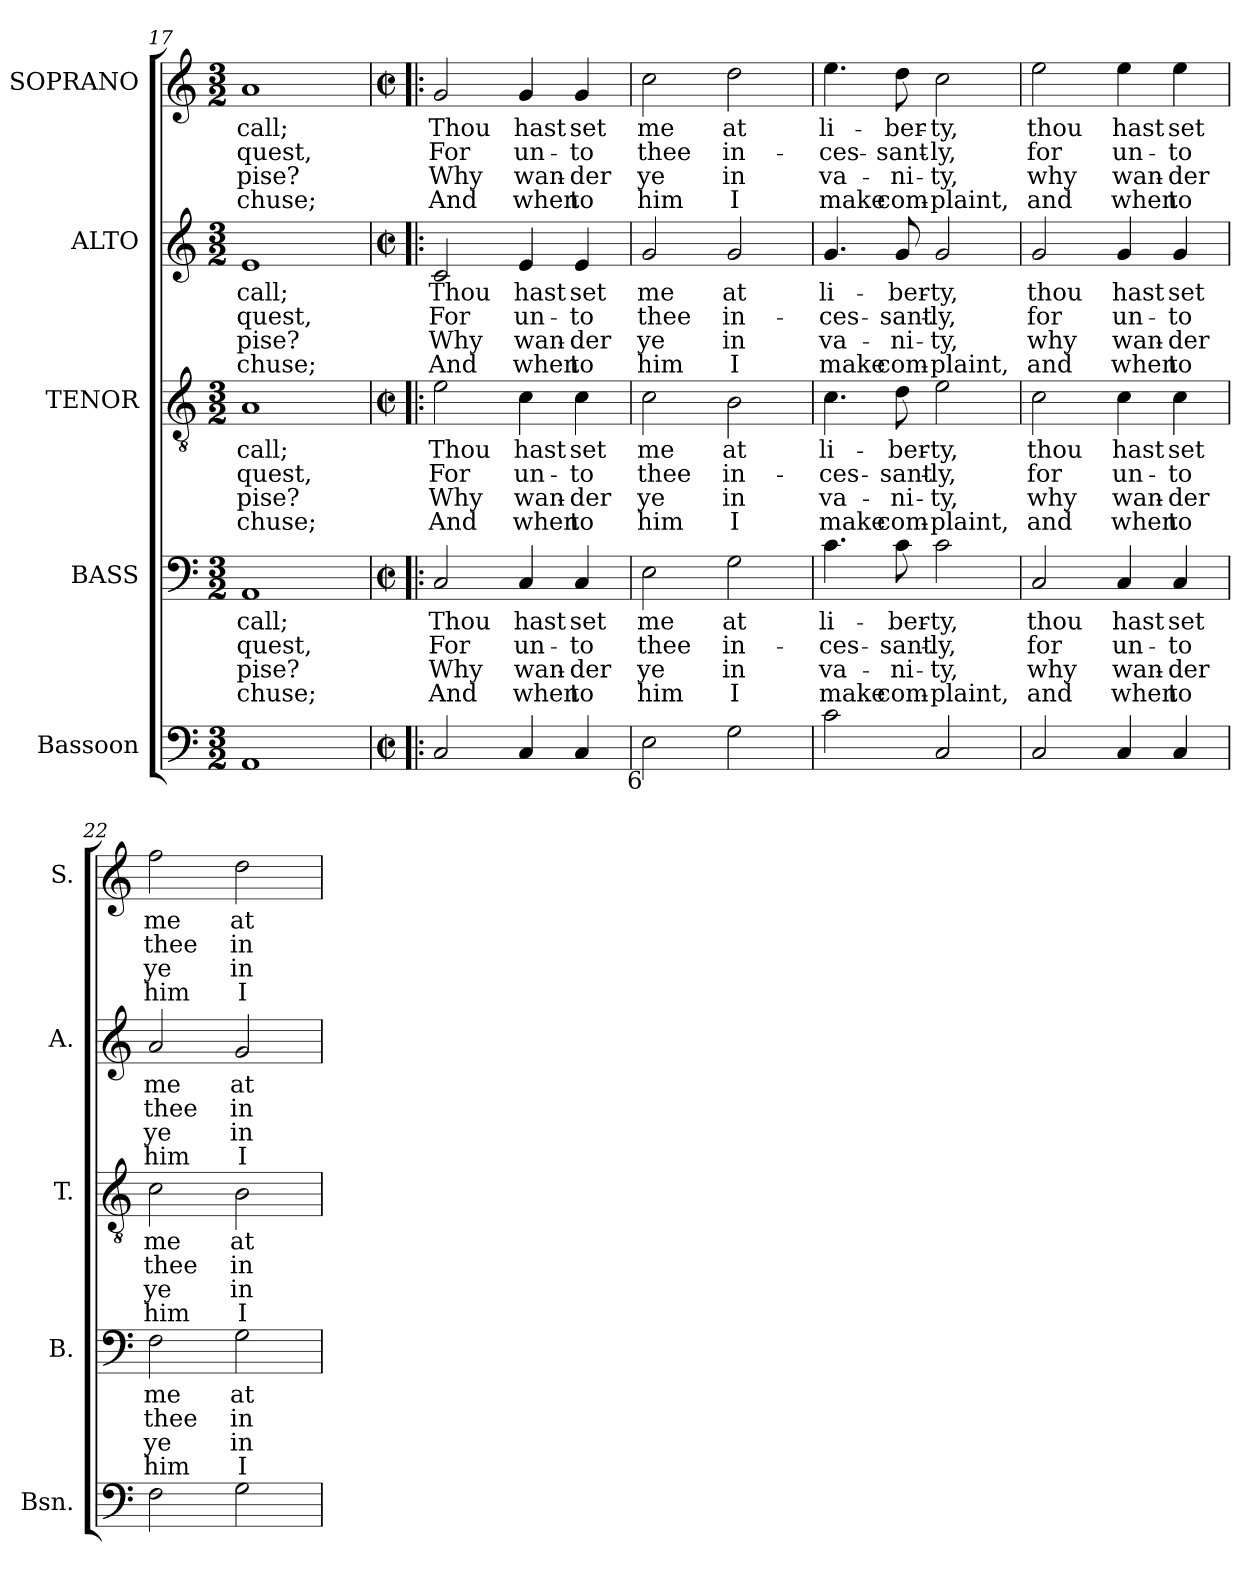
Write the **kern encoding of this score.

**kern	**kern	**text	**text	**text	**text	**kern	**text	**text	**text	**text	**kern	**text	**text	**text	**text	**kern	**text	**text	**text	**text
*part5	*part4	*part4	*part4	*part4	*part4	*part3	*part3	*part3	*part3	*part3	*part2	*part2	*part2	*part2	*part2	*part1	*part1	*part1	*part1	*part1
*staff5	*staff4	*staff4	*staff4	*staff4	*staff4	*staff3	*staff3	*staff3	*staff3	*staff3	*staff2	*staff2	*staff2	*staff2	*staff2	*staff1	*staff1	*staff1	*staff1	*staff1
*I"Bassoon	*I"BASS	*	*	*	*	*I"TENOR	*	*	*	*	*I"ALTO	*	*	*	*	*I"SOPRANO	*	*	*	*
*I'Bsn.	*I'B.	*	*	*	*	*I'T.	*	*	*	*	*I'A.	*	*	*	*	*I'S.	*	*	*	*
*clefF4	*clefF4	*	*	*	*	*clefGv2	*	*	*	*	*clefG2	*	*	*	*	*clefG2	*	*	*	*
*	*	*	*	*	*	*ITrd7c12	*	*	*	*	*	*	*	*	*	*	*	*	*	*
*k[]	*k[]	*	*	*	*	*k[]	*	*	*	*	*k[]	*	*	*	*	*k[]	*	*	*	*
*C:	*C:	*	*	*	*	*C:	*	*	*	*	*C:	*	*	*	*	*C:	*	*	*	*
*M3/2	*M3/2	*	*	*	*	*M3/2	*	*	*	*	*M3/2	*	*	*	*	*M3/2	*	*	*	*
=17	=17	=17	=17	=17	=17	=17	=17	=17	=17	=17	=17	=17	=17	=17	=17	=17	=17	=17	=17	=17
!	!	!LO:LY:b:color=#000000	!LO:LY:b:color=#000000	!LO:LY:b:color=#000000	!LO:LY:b:color=#000000	!	!	!	!	!	!	!	!	!	!	!	!	!	!	!
!	!	!	!	!	!	!	!LO:LY:b:color=#000000	!LO:LY:b:color=#000000	!LO:LY:b:color=#000000	!LO:LY:b:color=#000000	!	!	!	!	!	!	!	!	!	!
!	!	!	!	!	!	!	!	!	!	!	!	!LO:LY:b:color=#000000	!LO:LY:b:color=#000000	!LO:LY:b:color=#000000	!LO:LY:b:color=#000000	!	!	!	!	!
!	!	!	!	!	!	!	!	!	!	!	!	!	!	!	!	!	!LO:LY:b:color=#000000	!LO:LY:b:color=#000000	!LO:LY:b:color=#000000	!LO:LY:b:color=#000000
1AAi	1AAi	call;	-quest,	pise?	chuse;	1AAi	call;	-quest,	pise?	chuse;	1ei	call;	-quest,	pise?	chuse;	1ai	call;	-quest,	pise?	chuse;
!!LO:PB:g=z
=18!|:	=18!|:	=18!|:	=18!|:	=18!|:	=18!|:	=18!|:	=18!|:	=18!|:	=18!|:	=18!|:	=18!|:	=18!|:	=18!|:	=18!|:	=18!|:	=18!|:	=18!|:	=18!|:	=18!|:	=18!|:
*M2/2	*M2/2	*	*	*	*	*M2/2	*	*	*	*	*M2/2	*	*	*	*	*M2/2	*	*	*	*
*met(c|)	*met(c|)	*	*	*	*	*met(c|)	*	*	*	*	*met(c|)	*	*	*	*	*met(c|)	*	*	*	*
!	!	!LO:LY:b:color=#000000	!LO:LY:b:color=#000000	!LO:LY:b:color=#000000	!LO:LY:b:color=#000000	!	!	!	!	!	!	!	!	!	!	!	!	!	!	!
!	!	!	!	!	!	!	!LO:LY:b:color=#000000	!LO:LY:b:color=#000000	!LO:LY:b:color=#000000	!LO:LY:b:color=#000000	!	!	!	!	!	!	!	!	!	!
!	!	!	!	!	!	!	!	!	!	!	!	!LO:LY:b:color=#000000	!LO:LY:b:color=#000000	!LO:LY:b:color=#000000	!LO:LY:b:color=#000000	!	!	!	!	!
!	!	!	!	!	!	!	!	!	!	!	!	!	!	!	!	!	!LO:LY:b:color=#000000	!LO:LY:b:color=#000000	!LO:LY:b:color=#000000	!LO:LY:b:color=#000000
2Ci/	2Ci/	Thou	For	Why	And	2Ei\	Thou	For	Why	And	2ci/	Thou	For	Why	And	2gi/	Thou	For	Why	And
!	!	!LO:LY:b:color=#000000	!LO:LY:b:color=#000000	!LO:LY:b:color=#000000	!LO:LY:b:color=#000000	!	!	!	!	!	!	!	!	!	!	!	!	!	!	!
!	!	!	!	!	!	!	!LO:LY:b:color=#000000	!LO:LY:b:color=#000000	!LO:LY:b:color=#000000	!LO:LY:b:color=#000000	!	!	!	!	!	!	!	!	!	!
!	!	!	!	!	!	!	!	!	!	!	!	!LO:LY:b:color=#000000	!LO:LY:b:color=#000000	!LO:LY:b:color=#000000	!LO:LY:b:color=#000000	!	!	!	!	!
!	!	!	!	!	!	!	!	!	!	!	!	!	!	!	!	!	!LO:LY:b:color=#000000	!LO:LY:b:color=#000000	!LO:LY:b:color=#000000	!LO:LY:b:color=#000000
4Ci/	4Ci/	hast	un-	wan-	-when	4Ci\	hast	un-	wan-	-when	4ei/	hast	un-	wan-	-when	4gi/	hast	un-	wan-	-when
!	!	!LO:LY:b:color=#000000	!LO:LY:b:color=#000000	!LO:LY:b:color=#000000	!LO:LY:b:color=#000000	!	!	!	!	!	!	!	!	!	!	!	!	!	!	!
!	!	!	!	!	!	!	!LO:LY:b:color=#000000	!LO:LY:b:color=#000000	!LO:LY:b:color=#000000	!LO:LY:b:color=#000000	!	!	!	!	!	!	!	!	!	!
!	!	!	!	!	!	!	!	!	!	!	!	!LO:LY:b:color=#000000	!LO:LY:b:color=#000000	!LO:LY:b:color=#000000	!LO:LY:b:color=#000000	!	!	!	!	!
!	!	!	!	!	!	!	!	!	!	!	!	!	!	!	!	!	!LO:LY:b:color=#000000	!LO:LY:b:color=#000000	!LO:LY:b:color=#000000	!LO:LY:b:color=#000000
4Ci/	4Ci/	set	-to	der	to	4Ci\	set	-to	der	to	4ei/	set	-to	der	to	4gi/	set	-to	der	to
=19	=19	=19	=19	=19	=19	=19	=19	=19	=19	=19	=19	=19	=19	=19	=19	=19	=19	=19	=19	=19
!	!	!LO:LY:b:color=#000000	!LO:LY:b:color=#000000	!LO:LY:b:color=#000000	!LO:LY:b:color=#000000	!	!	!	!	!	!	!	!	!	!	!	!	!	!	!
!	!	!	!	!	!	!	!LO:LY:b:color=#000000	!LO:LY:b:color=#000000	!LO:LY:b:color=#000000	!LO:LY:b:color=#000000	!	!	!	!	!	!	!	!	!	!
!	!	!	!	!	!	!	!	!	!	!	!	!LO:LY:b:color=#000000	!LO:LY:b:color=#000000	!LO:LY:b:color=#000000	!LO:LY:b:color=#000000	!	!	!	!	!
!LO:TX:b:rj:t=6	!	!	!	!	!	!	!	!	!	!	!	!	!	!	!	!	!	!	!	!
!	!	!	!	!	!	!	!	!	!	!	!	!	!	!	!	!	!LO:LY:b:color=#000000	!LO:LY:b:color=#000000	!LO:LY:b:color=#000000	!LO:LY:b:color=#000000
2Ei\	2Ei\	me	thee	ye	him	2Ci\	me	thee	ye	him	2gi/	me	thee	ye	him	2cci\	me	thee	ye	him
!	!	!LO:LY:b:color=#000000	!LO:LY:b:color=#000000	!LO:LY:b:color=#000000	!LO:LY:b:color=#000000	!	!	!	!	!	!	!	!	!	!	!	!	!	!	!
!	!	!	!	!	!	!	!LO:LY:b:color=#000000	!LO:LY:b:color=#000000	!LO:LY:b:color=#000000	!LO:LY:b:color=#000000	!	!	!	!	!	!	!	!	!	!
!	!	!	!	!	!	!	!	!	!	!	!	!LO:LY:b:color=#000000	!LO:LY:b:color=#000000	!LO:LY:b:color=#000000	!LO:LY:b:color=#000000	!	!	!	!	!
!	!	!	!	!	!	!	!	!	!	!	!	!	!	!	!	!	!LO:LY:b:color=#000000	!LO:LY:b:color=#000000	!LO:LY:b:color=#000000	!LO:LY:b:color=#000000
2Gi\	2Gi\	at	in-	in	I	2BBi\	at	in-	in	I	2gi/	at	in-	in	I	2ddi\	at	in-	in	I
=20	=20	=20	=20	=20	=20	=20	=20	=20	=20	=20	=20	=20	=20	=20	=20	=20	=20	=20	=20	=20
!	!	!LO:LY:b:color=#000000	!LO:LY:b:color=#000000	!LO:LY:b:color=#000000	!LO:LY:b:color=#000000	!	!	!	!	!	!	!	!	!	!	!	!	!	!	!
!	!	!	!	!	!	!	!LO:LY:b:color=#000000	!LO:LY:b:color=#000000	!LO:LY:b:color=#000000	!LO:LY:b:color=#000000	!	!	!	!	!	!	!	!	!	!
!	!	!	!	!	!	!	!	!	!	!	!	!LO:LY:b:color=#000000	!LO:LY:b:color=#000000	!LO:LY:b:color=#000000	!LO:LY:b:color=#000000	!	!	!	!	!
!	!	!	!	!	!	!	!	!	!	!	!	!	!	!	!	!	!LO:LY:b:color=#000000	!LO:LY:b:color=#000000	!LO:LY:b:color=#000000	!LO:LY:b:color=#000000
2ci\	4.ci\	li-	-ces-	va-	-make	4.Ci\	li-	-ces-	va-	-make	4.gi/	li-	-ces-	va-	-make	4.eei\	li-	-ces-	va-	-make
!	!	!LO:LY:b:color=#000000	!LO:LY:b:color=#000000	!LO:LY:b:color=#000000	!LO:LY:b:color=#000000	!	!	!	!	!	!	!	!	!	!	!	!	!	!	!
!	!	!	!	!	!	!	!LO:LY:b:color=#000000	!LO:LY:b:color=#000000	!LO:LY:b:color=#000000	!LO:LY:b:color=#000000	!	!	!	!	!	!	!	!	!	!
!	!	!	!	!	!	!	!	!	!	!	!	!LO:LY:b:color=#000000	!LO:LY:b:color=#000000	!LO:LY:b:color=#000000	!LO:LY:b:color=#000000	!	!	!	!	!
!	!	!	!	!	!	!	!	!	!	!	!	!	!	!	!	!	!LO:LY:b:color=#000000	!LO:LY:b:color=#000000	!LO:LY:b:color=#000000	!LO:LY:b:color=#000000
.	8ci\	-ber-	-sant-	ni-	-com-	8Di\	-ber-	-sant-	ni-	-com-	8gi/	-ber-	-sant-	ni-	-com-	8ddi\	-ber-	-sant-	ni-	-com-
!	!	!LO:LY:b:color=#000000	!LO:LY:b:color=#000000	!LO:LY:b:color=#000000	!LO:LY:b:color=#000000	!	!	!	!	!	!	!	!	!	!	!	!	!	!	!
!	!	!	!	!	!	!	!LO:LY:b:color=#000000	!LO:LY:b:color=#000000	!LO:LY:b:color=#000000	!LO:LY:b:color=#000000	!	!	!	!	!	!	!	!	!	!
!	!	!	!	!	!	!	!	!	!	!	!	!LO:LY:b:color=#000000	!LO:LY:b:color=#000000	!LO:LY:b:color=#000000	!LO:LY:b:color=#000000	!	!	!	!	!
!	!	!	!	!	!	!	!	!	!	!	!	!	!	!	!	!	!LO:LY:b:color=#000000	!LO:LY:b:color=#000000	!LO:LY:b:color=#000000	!LO:LY:b:color=#000000
2Ci/	2ci\	-ty,	-ly,	-ty,	plaint,	2Ei\	-ty,	-ly,	-ty,	plaint,	2gi/	-ty,	-ly,	-ty,	plaint,	2cci\	-ty,	-ly,	-ty,	plaint,
=21	=21	=21	=21	=21	=21	=21	=21	=21	=21	=21	=21	=21	=21	=21	=21	=21	=21	=21	=21	=21
!	!	!LO:LY:b:color=#000000	!LO:LY:b:color=#000000	!LO:LY:b:color=#000000	!LO:LY:b:color=#000000	!	!	!	!	!	!	!	!	!	!	!	!	!	!	!
!	!	!	!	!	!	!	!LO:LY:b:color=#000000	!LO:LY:b:color=#000000	!LO:LY:b:color=#000000	!LO:LY:b:color=#000000	!	!	!	!	!	!	!	!	!	!
!	!	!	!	!	!	!	!	!	!	!	!	!LO:LY:b:color=#000000	!LO:LY:b:color=#000000	!LO:LY:b:color=#000000	!LO:LY:b:color=#000000	!	!	!	!	!
!	!	!	!	!	!	!	!	!	!	!	!	!	!	!	!	!	!LO:LY:b:color=#000000	!LO:LY:b:color=#000000	!LO:LY:b:color=#000000	!LO:LY:b:color=#000000
2Ci/	2Ci/	thou	for	why	and	2Ci\	thou	for	why	and	2gi/	thou	for	why	and	2eei\	thou	for	why	and
!	!	!LO:LY:b:color=#000000	!LO:LY:b:color=#000000	!LO:LY:b:color=#000000	!LO:LY:b:color=#000000	!	!	!	!	!	!	!	!	!	!	!	!	!	!	!
!	!	!	!	!	!	!	!LO:LY:b:color=#000000	!LO:LY:b:color=#000000	!LO:LY:b:color=#000000	!LO:LY:b:color=#000000	!	!	!	!	!	!	!	!	!	!
!	!	!	!	!	!	!	!	!	!	!	!	!LO:LY:b:color=#000000	!LO:LY:b:color=#000000	!LO:LY:b:color=#000000	!LO:LY:b:color=#000000	!	!	!	!	!
!	!	!	!	!	!	!	!	!	!	!	!	!	!	!	!	!	!LO:LY:b:color=#000000	!LO:LY:b:color=#000000	!LO:LY:b:color=#000000	!LO:LY:b:color=#000000
4Ci/	4Ci/	hast	un-	wan-	-when	4Ci\	hast	un-	wan-	-when	4gi/	hast	un-	wan-	-when	4eei\	hast	un-	wan-	-when
!	!	!LO:LY:b:color=#000000	!LO:LY:b:color=#000000	!LO:LY:b:color=#000000	!LO:LY:b:color=#000000	!	!	!	!	!	!	!	!	!	!	!	!	!	!	!
!	!	!	!	!	!	!	!LO:LY:b:color=#000000	!LO:LY:b:color=#000000	!LO:LY:b:color=#000000	!LO:LY:b:color=#000000	!	!	!	!	!	!	!	!	!	!
!	!	!	!	!	!	!	!	!	!	!	!	!LO:LY:b:color=#000000	!LO:LY:b:color=#000000	!LO:LY:b:color=#000000	!LO:LY:b:color=#000000	!	!	!	!	!
!	!	!	!	!	!	!	!	!	!	!	!	!	!	!	!	!	!LO:LY:b:color=#000000	!LO:LY:b:color=#000000	!LO:LY:b:color=#000000	!LO:LY:b:color=#000000
4Ci/	4Ci/	set	-to	der	to	4Ci\	set	-to	der	to	4gi/	set	-to	der	to	4eei\	set	-to	der	to
=22	=22	=22	=22	=22	=22	=22	=22	=22	=22	=22	=22	=22	=22	=22	=22	=22	=22	=22	=22	=22
!	!	!LO:LY:b:color=#000000	!LO:LY:b:color=#000000	!LO:LY:b:color=#000000	!LO:LY:b:color=#000000	!	!	!	!	!	!	!	!	!	!	!	!	!	!	!
!	!	!	!	!	!	!	!LO:LY:b:color=#000000	!LO:LY:b:color=#000000	!LO:LY:b:color=#000000	!LO:LY:b:color=#000000	!	!	!	!	!	!	!	!	!	!
!	!	!	!	!	!	!	!	!	!	!	!	!LO:LY:b:color=#000000	!LO:LY:b:color=#000000	!LO:LY:b:color=#000000	!LO:LY:b:color=#000000	!	!	!	!	!
!	!	!	!	!	!	!	!	!	!	!	!	!	!	!	!	!	!LO:LY:b:color=#000000	!LO:LY:b:color=#000000	!LO:LY:b:color=#000000	!LO:LY:b:color=#000000
2Fi\	2Fi\	me	thee	ye	him	2Ci\	me	thee	ye	him	2ai/	me	thee	ye	him	2ffi\	me	thee	ye	him
!	!	!LO:LY:b:color=#000000	!LO:LY:b:color=#000000	!LO:LY:b:color=#000000	!LO:LY:b:color=#000000	!	!	!	!	!	!	!	!	!	!	!	!	!	!	!
!	!	!	!	!	!	!	!LO:LY:b:color=#000000	!LO:LY:b:color=#000000	!LO:LY:b:color=#000000	!LO:LY:b:color=#000000	!	!	!	!	!	!	!	!	!	!
!	!	!	!	!	!	!	!	!	!	!	!	!LO:LY:b:color=#000000	!LO:LY:b:color=#000000	!LO:LY:b:color=#000000	!LO:LY:b:color=#000000	!	!	!	!	!
!	!	!	!	!	!	!	!	!	!	!	!	!	!	!	!	!	!LO:LY:b:color=#000000	!LO:LY:b:color=#000000	!LO:LY:b:color=#000000	!LO:LY:b:color=#000000
2Gi\	2Gi\	at	in-	in	I	2BBi\	at	in-	in	I	2gi/	at	in-	in	I	2ddi\	at	in-	in	I
=	=	=	=	=	=	=	=	=	=	=	=	=	=	=	=	=	=	=	=	=
*-	*-	*-	*-	*-	*-	*-	*-	*-	*-	*-	*-	*-	*-	*-	*-	*-	*-	*-	*-	*-
